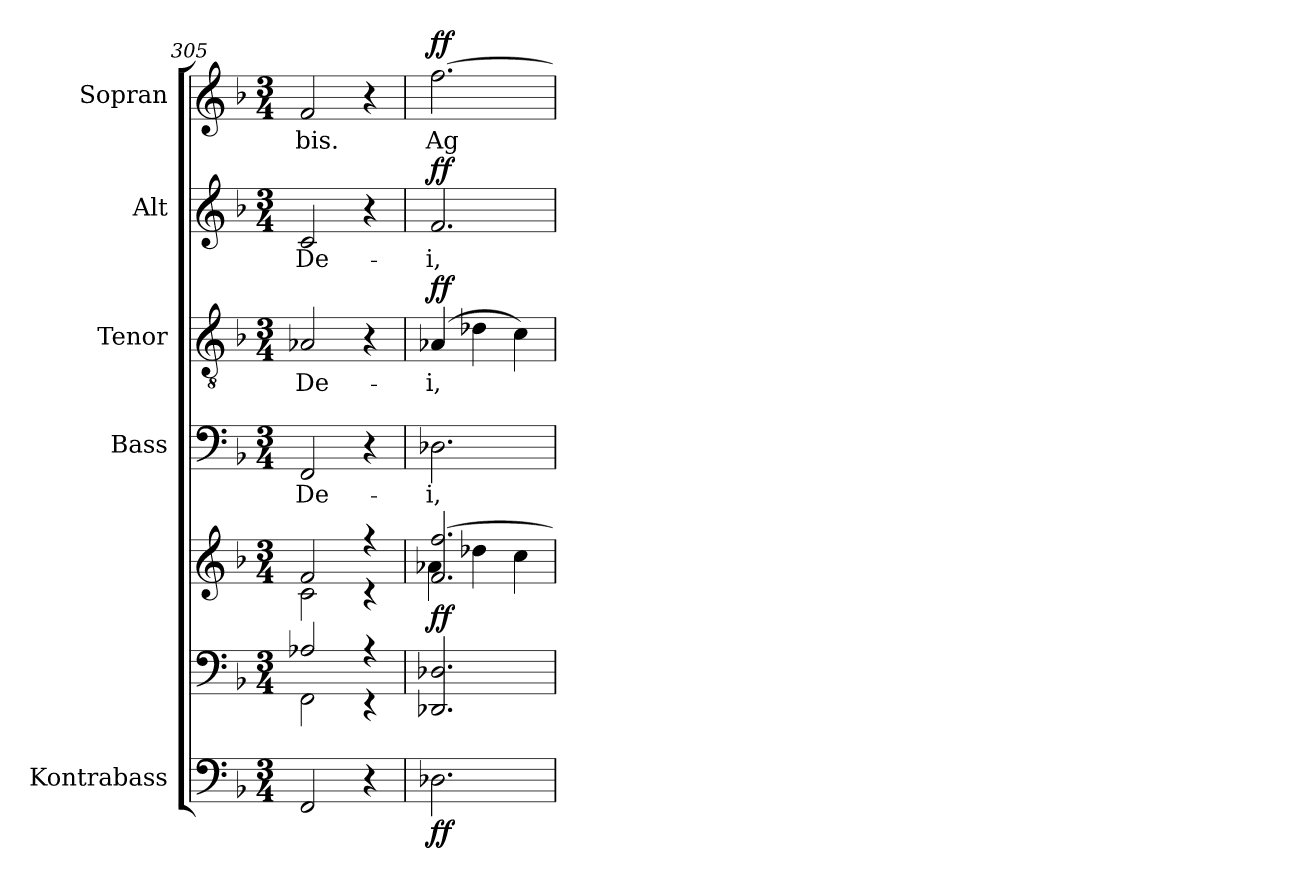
**kern	**dynam	**kern	**kern	**dynam	**kern	**text	**kern	**text	**dynam	**kern	**text	**dynam	**kern	**text	**dynam
*part6	*part6	*part5	*part5	*part5	*part4	*part4	*part3	*part3	*part3	*part2	*part2	*part2	*part1	*part1	*part1
*staff7	*staff7	*staff6	*staff5	*staff5/6	*staff4	*staff4	*staff3	*staff3	*staff3	*staff2	*staff2	*staff2	*staff1	*staff1	*staff1
*I"Kontrabass	*	*	*	*	*I"Bass	*	*I"Tenor	*	*	*I"Alt	*	*	*I"Sopran	*	*
*I'Kb.	*	*	*	*	*I'B.	*	*I'T.	*	*	*I'A.	*	*	*I'S.	*	*
*clefF4	*	*clefF4	*clefG2	*	*clefF4	*	*clefGv2	*	*	*clefG2	*	*	*clefG2	*	*
*ITrd7c12	*	*	*	*	*	*	*	*	*	*	*	*	*	*	*
*k[b-]	*	*k[b-]	*k[b-]	*	*k[b-]	*	*k[b-]	*	*	*k[b-]	*	*	*k[b-]	*	*
*F:	*	*F:	*F:	*	*F:	*	*F:	*	*	*F:	*	*	*F:	*	*
*M3/4	*	*M3/4	*M3/4	*	*M3/4	*	*M3/4	*	*	*M3/4	*	*	*M3/4	*	*
=305	=305	=305	=305	=305	=305	=305	=305	=305	=305	=305	=305	=305	=305	=305	=305
*	*	*^	*^	*	*	*	*	*	*	*	*	*	*	*	*
!	!	!	!	!	!	!	!	!LO:LY:b	!	!LO:LY:b	!	!	!LO:LY:b	!	!	!LO:LY:b	!
2FFF/	.	2A-X/	2FF\	2f/	2c\	.	2FF/	De-	2A-X/	De-	.	2c/	De-	.	2f/	-bis.	.
4r	.	4r	4r	4r	4r	.	4r	.	4r	.	.	4r	.	.	4r	.	.
=306	=306	=306	=306	=306	=306	=306	=306	=306	=306	=306	=306	=306	=306	=306	=306	=306	=306
!	!LO:DY:b	!	!	!	!	!LO:DY:b	!	!LO:LY:b	!	!LO:LY:b	!LO:DY:a	!	!LO:LY:b	!LO:DY:a	!	!LO:LY:b	!LO:DY:a
*	*	*v	*v	*	*	*	*	*	*	*	*	*	*	*	*	*	*
2.DD-X\	ff	2.DD-X/ 2.D-X/	2.f/ [>2.ff/	4a-X\	ff	2.D-X\	-i,	(4A-X/	-i,	ff	2.f/	-i,	ff	[2.ff\	Ag-	ff
.	.	.	.	4dd-X\	.	.	.	4d-X\	.	.	.	.	.	.	.	.
.	.	.	.	4cc\	.	.	.	4c\)	.	.	.	.	.	.	.	.
*	*	*	*v	*v	*	*	*	*	*	*	*	*	*	*	*	*
=	=	=	=	=	=	=	=	=	=	=	=	=	=	=	=
*-	*-	*-	*-	*-	*-	*-	*-	*-	*-	*-	*-	*-	*-	*-	*-
